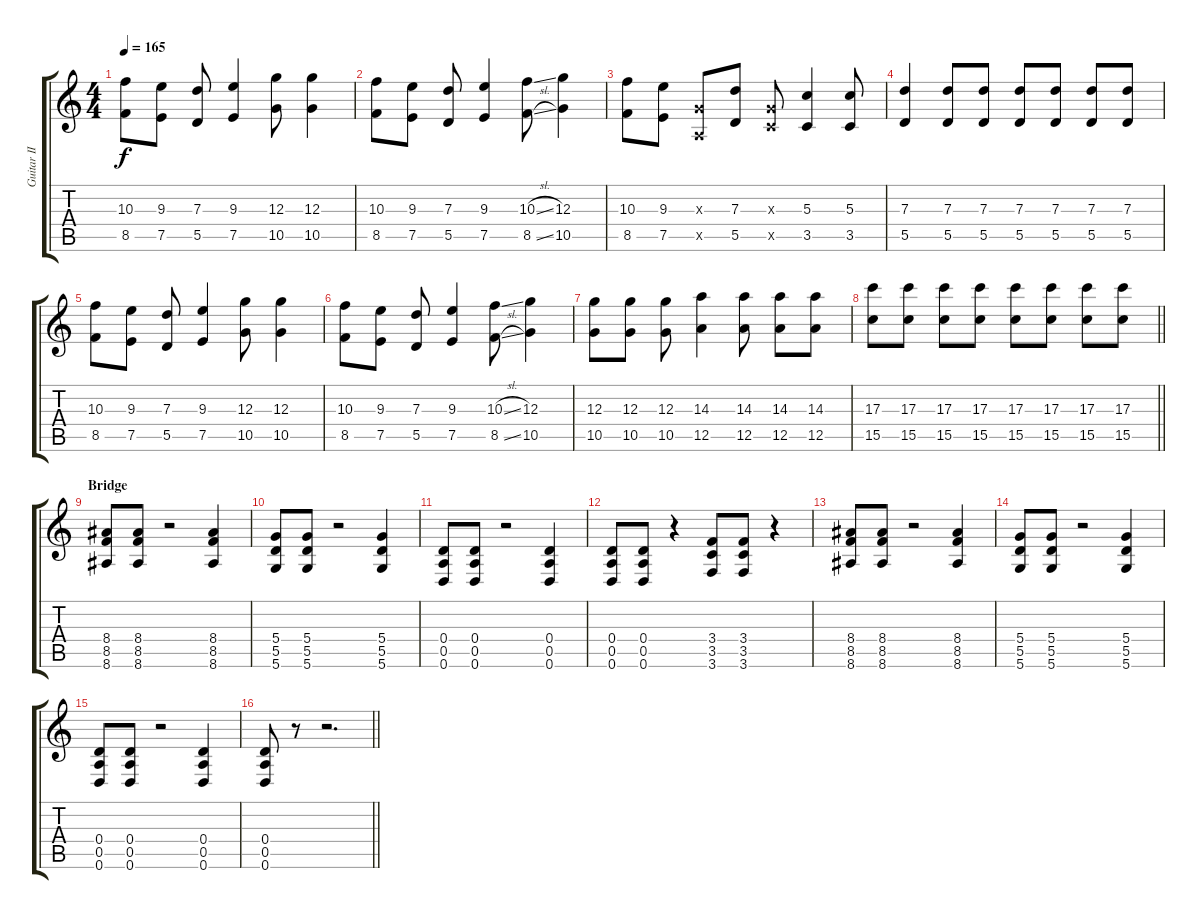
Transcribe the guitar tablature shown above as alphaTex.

\track ("Guitar II (Left)" "Guitar II ") {instrument distortionguitar}
\staff {score tabs}
\tuning (E4 B3 G3 D3 A2 D2) {hide}
\ts (4 4)
\tempo 165
\clef g2
\ks c
(10.3 8.5).8{dy f} (9.3 7.5).8 (7.3 5.5).8 (9.3 7.5).4 (12.3 10.5).8 (12.3 10.5).4 |
(10.3 8.5).8 (9.3 7.5).8 (7.3 5.5).8 (9.3 7.5).4 (10.3{sl} 8.5{sl}).8 (12.3 10.5).4 |
(10.3 8.5).8 (9.3 7.5).8 (0.3{x} 0.5{x}).8 (7.3 5.5).8 (0.3{x} 3.5{x}).8 (5.3 3.5).4 (5.3 3.5).8 |
(7.3 5.5).4 (7.3 5.5).8 (7.3 5.5).8 (7.3 5.5).8 (7.3 5.5).8 (7.3 5.5).8 (7.3 5.5).8 |
(10.3 8.5).8 (9.3 7.5).8 (7.3 5.5).8 (9.3 7.5).4 (12.3 10.5).8 (12.3 10.5).4 |
(10.3 8.5).8 (9.3 7.5).8 (7.3 5.5).8 (9.3 7.5).4 (10.3{sl} 8.5{sl}).8 (12.3 10.5).4 |
(12.3 10.5).8 (12.3 10.5).8 (12.3 10.5).8 (14.3 12.5).4 (14.3 12.5).8 (14.3 12.5).8 (14.3 12.5).8 |
\barLineRight lightlight
(17.3 15.5).8 (17.3 15.5).8 (17.3 15.5).8 (17.3 15.5).8 (17.3 15.5).8 (17.3 15.5).8 (17.3 15.5).8 (17.3 15.5).8 |
\section ("" "Bridge")
(8.4 8.5 8.6).8 (8.4 8.5 8.6).8 r.2 (8.4 8.5 8.6).4 |
(5.4 5.5 5.6).8 (5.4 5.5 5.6).8 r.2 (5.4 5.5 5.6).4 |
(0.4 0.5 0.6).8 (0.4 0.5 0.6).8 r.2 (0.4 0.5 0.6).4 |
(0.4 0.5 0.6).8 (0.4 0.5 0.6).8 r.4 (3.4 3.5 3.6).8 (3.4 3.5 3.6).8 r.4 |
(8.4 8.5 8.6).8 (8.4 8.5 8.6).8 r.2 (8.4 8.5 8.6).4 |
(5.4 5.5 5.6).8 (5.4 5.5 5.6).8 r.2 (5.4 5.5 5.6).4 |
(0.4 0.5 0.6).8 (0.4 0.5 0.6).8 r.2 (0.4 0.5 0.6).4 |
\barLineRight lightlight
(0.4 0.5 0.6).8 r.8 r.2{d}
